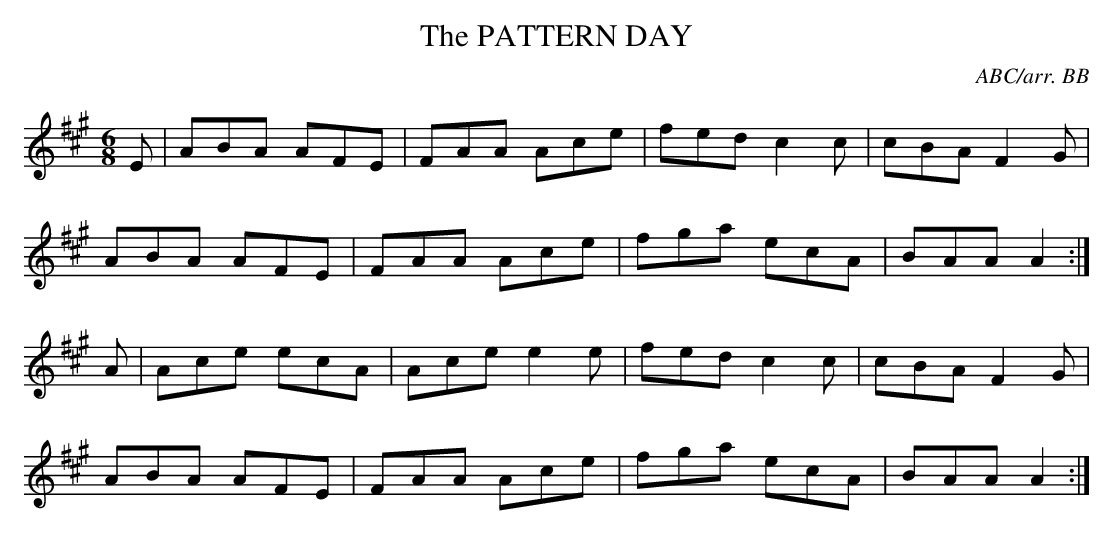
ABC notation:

X:1
T:PATTERN DAY, The
C:ABC/arr. BB
L:1/8
M:6/8
K:A
E|ABA AFE|FAA Ace|fed c2c|cBA F2G|
ABA AFE|FAA Ace|fga ecA|BAA A2:|
A|Ace ecA|Ace e2e|fed c2c|cBA F2G|
ABA AFE|FAA Ace|fga ecA|BAA A2:|
